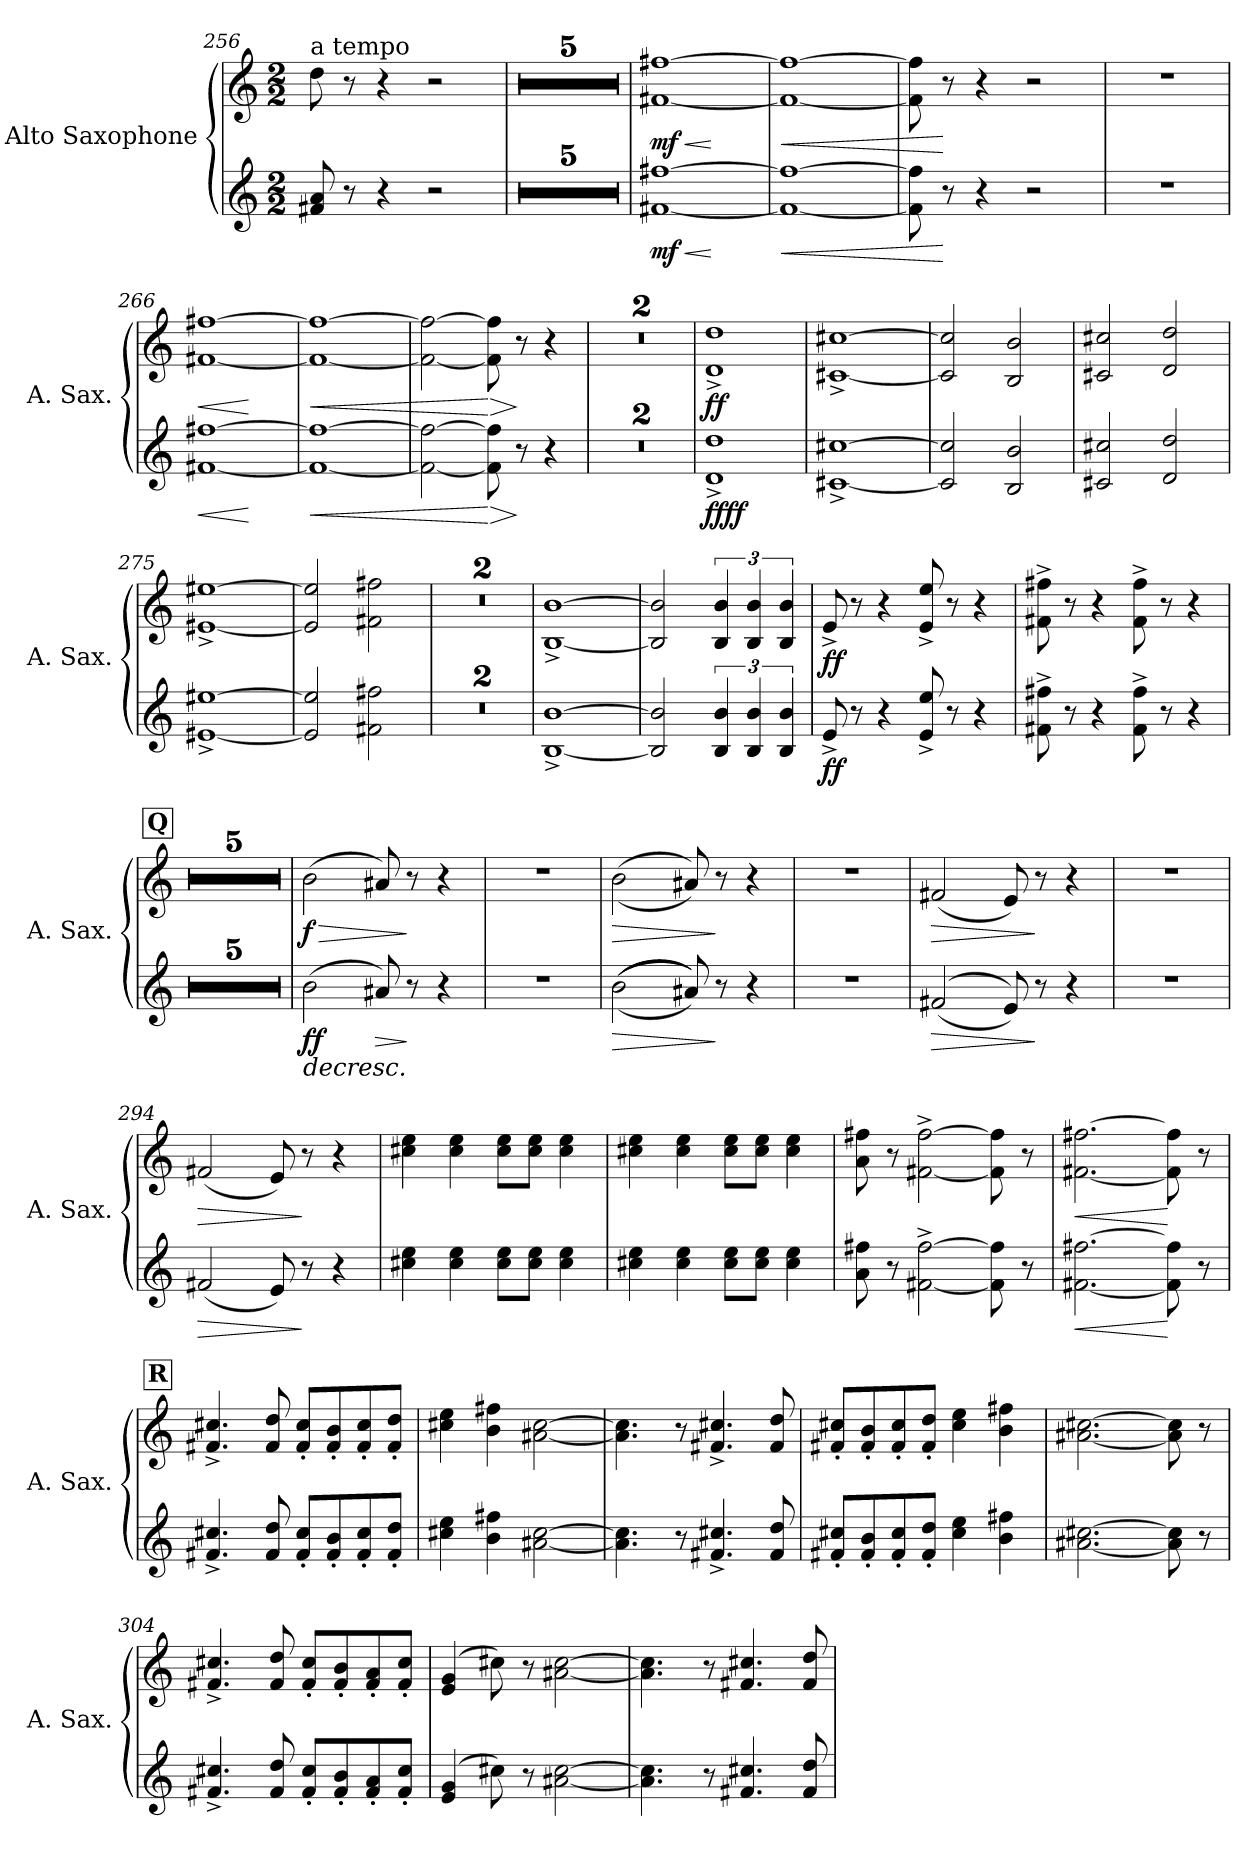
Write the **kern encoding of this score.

**kern	**dynam	**kern	**dynam
*part2	*part2	*part1	*part1
*staff2	*staff2	*staff1	*staff1
*I"Alto Saxophone	*	*I"Alto Saxophone	*
*I'A. Sax.	*	*I'A. Sax.	*
*clefG2	*	*clefG2	*
*ITrd5c9	*	*ITrd5c9	*
*k[b-e-a-]	*	*k[b-e-a-]	*
*M2/2	*	*M2/2	*
=256	=256	=256	=256
!	!	!LO:TX:a:t=a tempo	!
8An/ 8c/	.	8f\	.
8r	.	8r	.
4r	.	4r	.
2r	.	2r	.
=257	=257	=257	=257
1r	.	1r	.
=258	=258	=258	=258
1r	.	1r	.
=259	=259	=259	=259
1r	.	1r	.
!!LO:LB:g=z
!!LO:REH:place=s1:a:B:fs=14:t=P
=260	=260	=260	=260
1r	.	1r	.
=261	=261	=261	=261
1r	.	1r	.
=262	=262	=262	=262
!	!LO:HP:b	!	!
!	!LO:HP:n=1:b	!	!
!	!LO:HP:n=1:b	!	!
!	!LO:HP:n=1:b	!	!LO:HP:b
!	!LO:DY:n=1:b	!	!LO:HP:n=1:b
!	!	!	!LO:DY:n=1:b
[1An [1an	< > < > mf	[1An [1an	< > mf
.	[	.	[
=263	=263	=263	=263
!	!LO:HP:b	!	!
!	!LO:HP:n=1:b	!	!LO:HP:b
!	!	!	!LO:HP:n=1:b
1A_ 1a_	< >	1A_ 1a_	< >
.	]	.	]
=264	=264	=264	=264
8A\] 8a\]	.	8A\] 8a\]	.
8r	[	8r	[
4r	]	4r	]
2r	[	2r	.
.	]	.	.
=265	=265	=265	=265
1r	.	1r	.
=266	=266	=266	=266
!	!LO:HP:b	!	!
!	!LO:HP:n=1:b	!	!LO:HP:b
!	!	!	!LO:HP:n=1:b
[1An [1an	< >	[1An [1an	< >
.	[	.	[
=267	=267	=267	=267
!	!LO:HP:b	!	!
!	!LO:HP:n=1:b	!	!LO:HP:b
!	!	!	!LO:HP:n=1:b
1A_ 1a_	< >	1A_ 1a_	< >
.	]	.	]
=268	=268	=268	=268
2A\_ 2a\_	.	2A\_ 2a\_	.
!	!LO:HP:n=1:b	!	!LO:HP:n=1:b
8A\] 8a\]	[ >	8A\] 8a\]	[ >
8r	]	8r	]
4r	]	4r	]
=269	=269	=269	=269
1r	.	1r	.
=270	=270	=270	=270
1r	.	1r	.
=271	=271	=271	=271
!	!LO:DY:b	!	!
!	!LO:DY:n=1:b	!	!LO:DY:b
1F^ 1f^	ff ff	1F^ 1f^	ff
=272	=272	=272	=272
[1En^ [1en^	.	[1En^ [1en^	.
=273	=273	=273	=273
2E/] 2e/]	.	2E/] 2e/]	.
2D/ 2d/	.	2D/ 2d/	.
!!LO:LB:g=z
=274	=274	=274	=274
2En/ 2en/	.	2En/ 2en/	.
2F/ 2f/	.	2F/ 2f/	.
=275	=275	=275	=275
[1G#X^ [1g#X^	.	[1G#X^ [1g#X^	.
=276	=276	=276	=276
2G#/] 2g#/]	.	2G#/] 2g#/]	.
2An\ 2an\	.	2An\ 2an\	.
=277	=277	=277	=277
1r	.	1r	.
=278	=278	=278	=278
1r	.	1r	.
=279	=279	=279	=279
[1D^ [1d^	.	[1D^ [1d^	.
=280	=280	=280	=280
2D/] 2d/]	.	2D/] 2d/]	.
6D/ 6d/	.	6D/ 6d/	.
6D/ 6d/	.	6D/ 6d/	.
6D/ 6d/	.	6D/ 6d/	.
=281	=281	=281	=281
!	!LO:DY:b	!	!LO:DY:b
8G^/	ff	8G^/	ff
8r	.	8r	.
4r	.	4r	.
8G/^ 8g/^	.	8G/^ 8g/^	.
8r	.	8r	.
4r	.	4r	.
=282	=282	=282	=282
8An\^ 8an\^	.	8An\^ 8an\^	.
8r	.	8r	.
4r	.	4r	.
8A\^ 8a\^	.	8A\^ 8a\^	.
8r	.	8r	.
4r	.	4r	.
!!LO:REH:place=s1:a:B:fs=14:t=Q
=283	=283	=283	=283
1r	.	1r	.
=284	=284	=284	=284
1r	.	1r	.
!!LO:LB:g=z
=285	=285	=285	=285
1r	.	1r	.
=286	=286	=286	=286
1r	.	1r	.
=287	=287	=287	=287
1r	.	1r	.
=288	=288	=288	=288
!	!LO:HP:b	!	!LO:HP:b
!	!LO:DY:n=1:b	!	!
!	!LO:DY:n=2:b	!	!LO:DY:n=1:b
(2d\	> f f	(2d\	> f
!	!LO:HP:b	!	!
8c#X/)	>	8c#X/)	.
8r	] ]	8r	]
4r	.	4r	.
=289	=289	=289	=289
1r	.	1r	.
=290	=290	=290	=290
!	!LO:HP:b	!	!LO:HP:b
((((2d\	>	((2d\	>
8c#X/))))	.	8c#X/))	.
8r	]	8r	]
4r	.	4r	.
=291	=291	=291	=291
1r	.	1r	.
=292	=292	=292	=292
!	!LO:HP:b	!	!LO:HP:b
((2An/	>	(2An/	>
8G/))	.	8G/)	.
8r	]	8r	]
4r	.	4r	.
=293	=293	=293	=293
1r	.	1r	.
=294	=294	=294	=294
!	!LO:HP:b	!	!LO:HP:b
(2An/	>	(2An/	>
8G/)	.	8G/)	.
8r	]	8r	]
4r	.	4r	.
=295	=295	=295	=295
4en\ 4g\	.	4en\ 4g\	.
4e\ 4g\	.	4e\ 4g\	.
8e\ 8g\L	.	8e\ 8g\L	.
8e\ 8g\J	.	8e\ 8g\J	.
4e\ 4g\	.	4e\ 4g\	.
!!LO:LB:g=z
=296	=296	=296	=296
4en\ 4g\	.	4en\ 4g\	.
4e\ 4g\	.	4e\ 4g\	.
8e\ 8g\L	.	8e\ 8g\L	.
8e\ 8g\J	.	8e\ 8g\J	.
4e\ 4g\	.	4e\ 4g\	.
=297	=297	=297	=297
8c\ 8an\	.	8c\ 8an\	.
8r	.	8r	.
[2An\^ [2a\^	.	[2An\^ [2a\^	.
8A\] 8a\]	.	8A\] 8a\]	.
8r	.	8r	.
=298	=298	=298	=298
!	!LO:HP:b	!	!LO:HP:b
[2.An\ [2.an\	<	[2.An\ [2.an\	<
!	!LO:DY:n=1:b	!	!LO:DY:n=1:b
8A\] 8a\]	[ other-dynamics	8A\] 8a\]	[ other-dynamics
8r	.	8r	.
!!LO:REH:place=s1:a:B:fs=14:t=R
=299	=299	=299	=299
4.An/^ 4.en/^	.	4.An/^ 4.en/^	.
8A/ 8f/	.	8A/ 8f/	.
8A/' 8e/'L	.	8A/' 8e/'L	.
8A/' 8d/'	.	8A/' 8d/'	.
8A/' 8e/'	.	8A/' 8e/'	.
8A/' 8f/'J	.	8A/' 8f/'J	.
=300	=300	=300	=300
4en\ 4g\	.	4en\ 4g\	.
4d\ 4an\	.	4d\ 4an\	.
[2c#X\ [2e\	.	[2c#X\ [2e\	.
=301	=301	=301	=301
4.c#\] 4.e\]	.	4.c#\] 4.e\]	.
8r	.	8r	.
4.An/^ 4.en/^	.	4.An/^ 4.en/^	.
8A/ 8f/	.	8A/ 8f/	.
!!LO:PB:g=z
=302	=302	=302	=302
8An/' 8en/'L	.	8An/' 8en/'L	.
8A/' 8d/'	.	8A/' 8d/'	.
8A/' 8e/'	.	8A/' 8e/'	.
8A/' 8f/'J	.	8A/' 8f/'J	.
4e\ 4g\	.	4e\ 4g\	.
4d\ 4an\	.	4d\ 4an\	.
=303	=303	=303	=303
[2.c#X\ [2.en\	.	[2.c#X\ [2.en\	.
8c#\] 8e\]	.	8c#\] 8e\]	.
8r	.	8r	.
=304	=304	=304	=304
4.An/^ 4.en/^	.	4.An/^ 4.en/^	.
8A/ 8f/	.	8A/ 8f/	.
8A/' 8e/'L	.	8A/' 8e/'L	.
8A/' 8d/'	.	8A/' 8d/'	.
8A/' 8c/'	.	8A/' 8c/'	.
8A/' 8e/'J	.	8A/' 8e/'J	.
=305	=305	=305	=305
(4G/ 4B-/	.	(4G/ 4B-/	.
8en\)	.	8en\)	.
8r	.	8r	.
[2c#X\ [2e\	.	[2c#X\ [2e\	.
=306	=306	=306	=306
4.c#\] 4.e\]	.	4.c#\] 4.e\]	.
8r	.	8r	.
4.An/ 4.en/	.	4.An/ 4.en/	.
8A/ 8f/	.	8A/ 8f/	.
=	=	=	=
*-	*-	*-	*-
